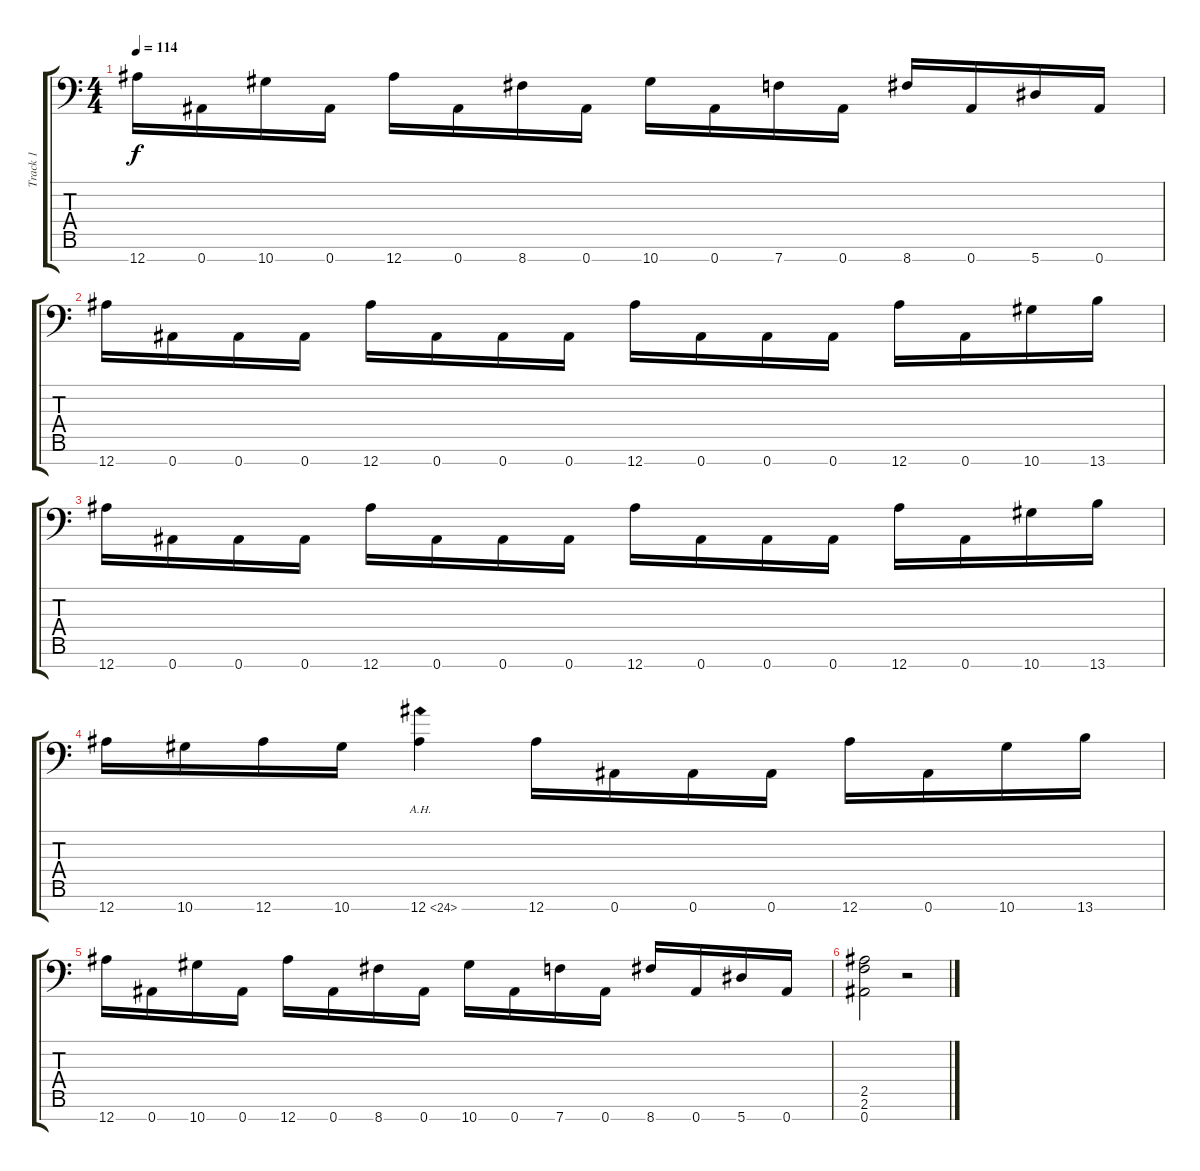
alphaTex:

\track ("Track 1" "Track 1") {instrument distortionguitar}
\staff {score tabs}
\tuning (Eb4 Bb3 Gb3 Db3 Ab2 Eb2 Bb1) {hide}
\ts (4 4)
\tempo 114
\clef f4
\ks c
12.7.16{dy f} 0.7.16 10.7.16 0.7.16 12.7.16 0.7.16 8.7.16 0.7.16 10.7.16 0.7.16 7.7.16 0.7.16 8.7.16 0.7.16 5.7.16 0.7.16 |
12.7.16 0.7.16 0.7.16 0.7.16 12.7.16 0.7.16 0.7.16 0.7.16 12.7.16 0.7.16 0.7.16 0.7.16 12.7.16 0.7.16 10.7.16 13.7.16 |
12.7.16 0.7.16 0.7.16 0.7.16 12.7.16 0.7.16 0.7.16 0.7.16 12.7.16 0.7.16 0.7.16 0.7.16 12.7.16 0.7.16 10.7.16 13.7.16 |
12.7.16 10.7.16 12.7.16 10.7.16 12.7{ah 12}.4 12.7.16 0.7.16 0.7.16 0.7.16 12.7.16 0.7.16 10.7.16 13.7.16 |
12.7.16 0.7.16 10.7.16 0.7.16 12.7.16 0.7.16 8.7.16 0.7.16 10.7.16 0.7.16 7.7.16 0.7.16 8.7.16 0.7.16 5.7.16 0.7.16 |
(2.5 2.6 0.7).2 r.2
